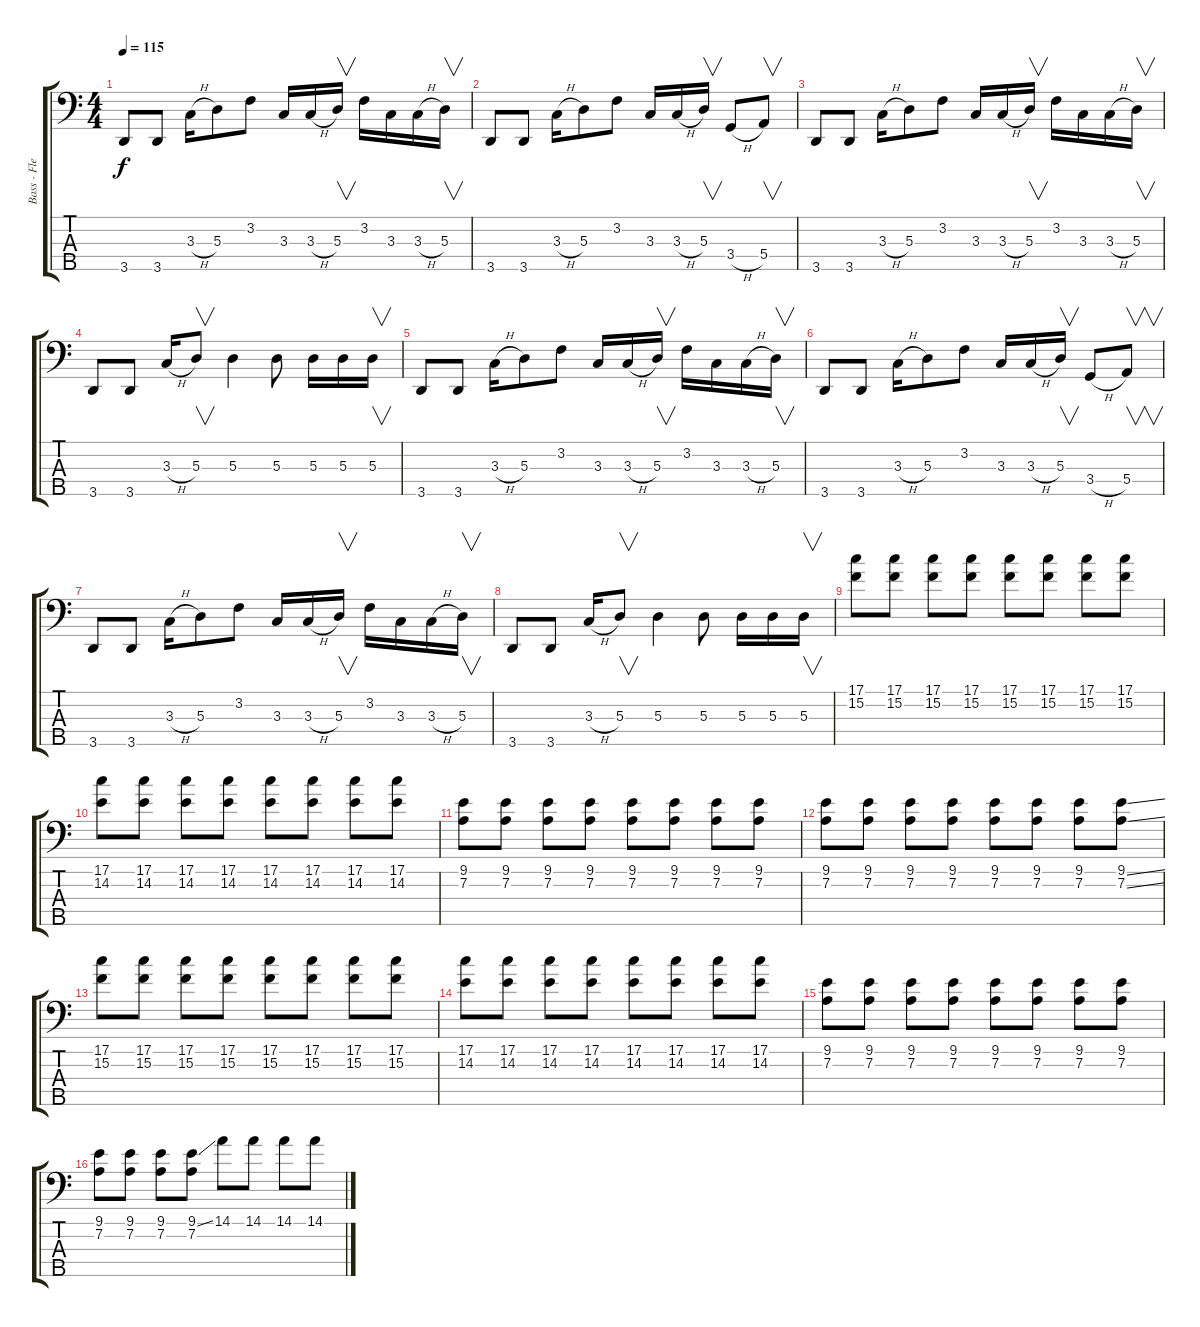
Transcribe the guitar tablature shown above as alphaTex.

\track ("Bass - Flea" "Bass - Fle") {instrument electricbassfinger}
\staff {score tabs}
\tuning (G2 D2 A1 E1 B0) {hide}
\ts (4 4)
\tempo 115
\clef f4
\ks c
3.5.8{dy f instrument slapbass2} 3.5.8 3.3{h}.16 5.3.8 3.2.8 3.3.16 3.3{h}.16 5.3.16{v} 3.2.16 3.3.16 3.3{h}.16 5.3.16{v} |
3.5.8{instrument slapbass2} 3.5.8 3.3{h}.16 5.3.8 3.2.8 3.3.16 3.3{h}.16 5.3.16{v} 3.4{h}.8 5.4.8{v} |
3.5.8{instrument slapbass2} 3.5.8 3.3{h}.16 5.3.8 3.2.8 3.3.16 3.3{h}.16 5.3.16{v} 3.2.16 3.3.16 3.3{h}.16 5.3.16{v} |
3.5.8{instrument slapbass2} 3.5.8 3.3{h}.16 5.3.8{v} 5.3.4 5.3.8 5.3.16 5.3.16 5.3.16{v} |
3.5.8{instrument slapbass2} 3.5.8 3.3{h}.16 5.3.8 3.2.8 3.3.16 3.3{h}.16 5.3.16{v} 3.2.16 3.3.16 3.3{h}.16 5.3.16{v} |
3.5.8{instrument slapbass2} 3.5.8 3.3{h}.16 5.3.8 3.2.8 3.3.16 3.3{h}.16 5.3.16{v} 3.4{h}.8 5.4.8{v} |
3.5.8{instrument slapbass2} 3.5.8 3.3{h}.16 5.3.8 3.2.8 3.3.16 3.3{h}.16 5.3.16{v} 3.2.16 3.3.16 3.3{h}.16 5.3.16{v} |
3.5.8{instrument slapbass2} 3.5.8 3.3{h}.16 5.3.8{v} 5.3.4 5.3.8 5.3.16 5.3.16 5.3.16{v} |
(17.1 15.2).8 (17.1 15.2).8 (17.1 15.2).8 (17.1 15.2).8 (17.1 15.2).8 (17.1 15.2).8 (17.1 15.2).8 (17.1 15.2).8 |
(17.1 14.2).8 (17.1 14.2).8 (17.1 14.2).8 (17.1 14.2).8 (17.1 14.2).8 (17.1 14.2).8 (17.1 14.2).8 (17.1 14.2).8 |
(9.1 7.2).8 (9.1 7.2).8 (9.1 7.2).8 (9.1 7.2).8 (9.1 7.2).8 (9.1 7.2).8 (9.1 7.2).8 (9.1 7.2).8 |
(9.1 7.2).8 (9.1 7.2).8 (9.1 7.2).8 (9.1 7.2).8 (9.1 7.2).8 (9.1 7.2).8 (9.1 7.2).8 (9.1{ss} 7.2{ss}).8 |
(17.1 15.2).8 (17.1 15.2).8 (17.1 15.2).8 (17.1 15.2).8 (17.1 15.2).8 (17.1 15.2).8 (17.1 15.2).8 (17.1 15.2).8 |
(17.1 14.2).8 (17.1 14.2).8 (17.1 14.2).8 (17.1 14.2).8 (17.1 14.2).8 (17.1 14.2).8 (17.1 14.2).8 (17.1 14.2).8 |
(9.1 7.2).8 (9.1 7.2).8 (9.1 7.2).8 (9.1 7.2).8 (9.1 7.2).8 (9.1 7.2).8 (9.1 7.2).8 (9.1 7.2).8 |
(9.1 7.2).8 (9.1 7.2).8 (9.1 7.2).8 (9.1{ss} 7.2).8 14.1.8 14.1.8 14.1.8 14.1.8
